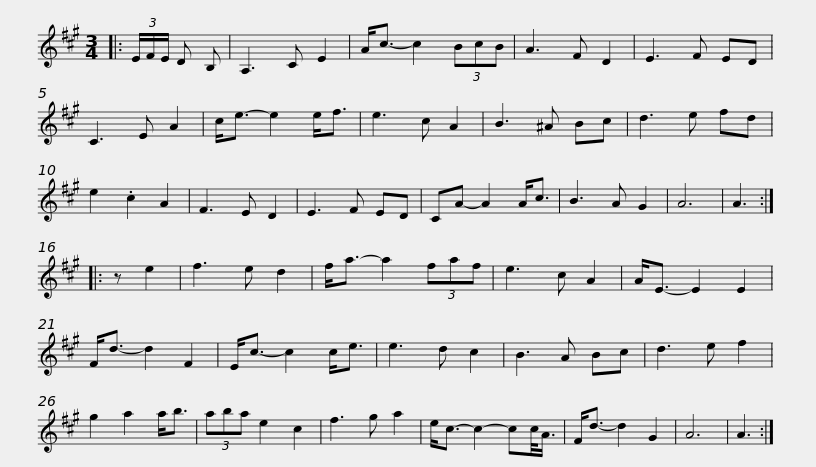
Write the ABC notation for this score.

X:1
L:1/8
M:3/4
I:linebreak $
K:A
V:1 treble
V:1
|: (3E/F/E/ D B, | A,3 C E2 | A<c- c2 (3BcB | A3 F D2 | E3 F ED | %5
 C3 E A2 | c<e- e2 e<f | e3 c A2 |$ B3 ^A Bc | d3 e fd | %10
 e2 .c2 A2 | F3 E D2 | E3 F ED | CA- A2 A<c | B3 A G2 | %15
 A6 | A3 :: z e2 |$ f3 e d2 | f<a- a2 (3faf | %20
 e3 c A2 | A<E- E2 E2 | F<d- d2 F2 | E<c- c2 c<e | e3 d c2 | %25
 B3 A Bc | d3 e f2 |$ g2 a2 a<b | (3aba e2 c2 | f3 g a2 | %30
 e<c- c2- cc/<A/ | F<d- d2 G2 | A6 | A3 :| %34
